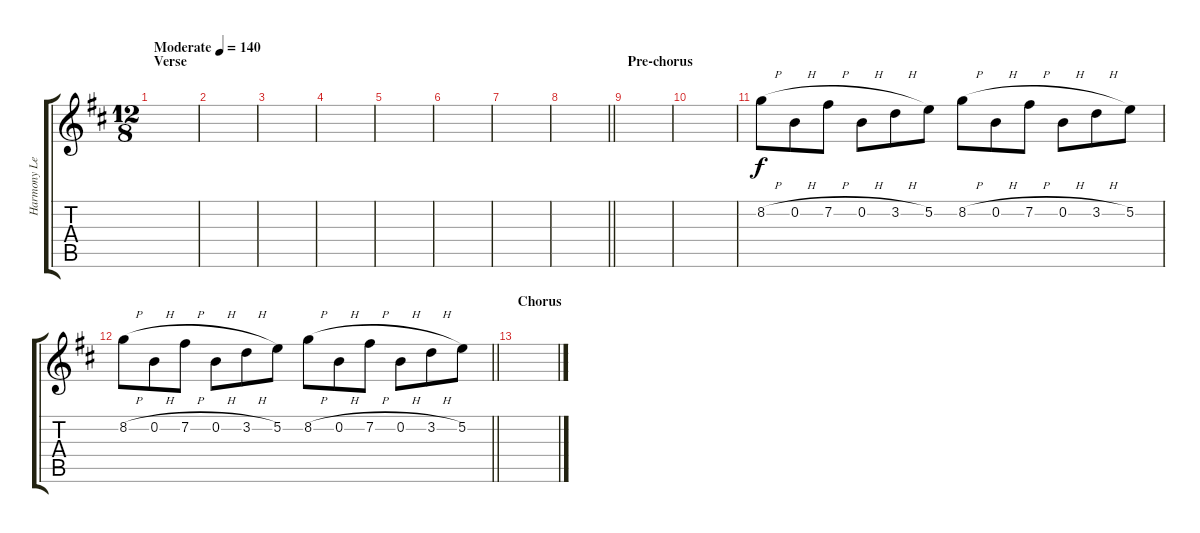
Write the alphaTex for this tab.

\track ("Harmony Lead guitar" "Harmony Le") {instrument overdrivenguitar}
\staff {score tabs}
\tuning (E4 B3 G3 D3 A2 E2) {hide}
\ts (12 8)
\section ("" "Verse")
\tempo (140 "Moderate")
\clef g2
\ks bminor
|
|
|
|
|
|
|
\barLineRight lightlight
|
\section ("" "Pre-chorus")
|
|
8.2{h}.8 0.2{h}.8 7.2{h}.8 0.2{h}.8 3.2{h}.8 5.2.8 8.2{h}.8 0.2{h}.8 7.2{h}.8 0.2{h}.8 3.2{h}.8 5.2.8 |
\barLineRight lightlight
8.2{h}.8 0.2{h}.8 7.2{h}.8 0.2{h}.8 3.2{h}.8 5.2.8 8.2{h}.8 0.2{h}.8 7.2{h}.8 0.2{h}.8 3.2{h}.8 5.2.8 |
\section ("" "Chorus")
